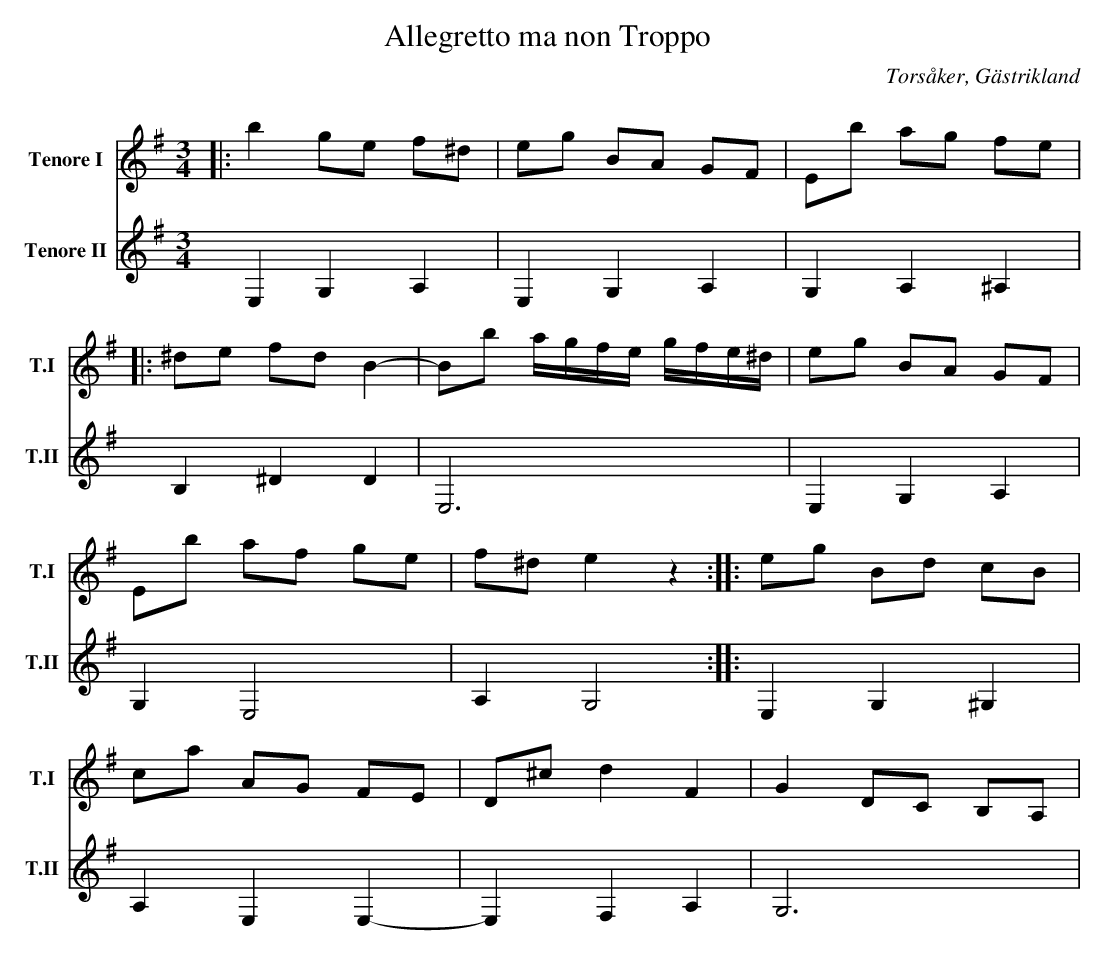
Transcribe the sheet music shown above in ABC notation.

X:1
T:Allegretto ma non Troppo
O:Torsåker, Gästrikland
Q: 112
M:3/4
L:1/16
%%score (T1 T2) (B1 B2)
V:T1           clef=treble  name="Tenore I"   snm="T.I"
V:T2           clef=treble  name="Tenore II"  snm="T.II"
K:G
|:[V:T1]  b4 g2e2 f2^d2 | e2g2 B2A2 G2F2 | E2b2 a2g2 f2e2 |
|:[V:T2]  E,4 G,4 A,4   | E,4  G,4  A,4  | G,4  A,4  ^A,4 |
  [V:T1]  ^d2e2 f2d2 B4-| B2b2 agfe gfe^d| e2g2 B2A2 G2F2 |
  [V:T2]  B,4   ^D4  D4 | E,12           | E,4  G,4  A,4  |
  [V:T1]  E2b2 a2f2 g2e2| f2^d2 e4 z4    ::e2g2 B2d2 c2B2 |
  [V:T2]  G,4  E,8      | A,4  G,8       ::E,4  G,4  ^G,4 |
  [V:T1]  c2a2 A2G2 F2E2| D2^c2 d4  F4   | G4 D2C2 B,2A,2 |
  [V:T2]  A,4  E,4  E,4-| E,4   F,4 A,4  | G,12           |
